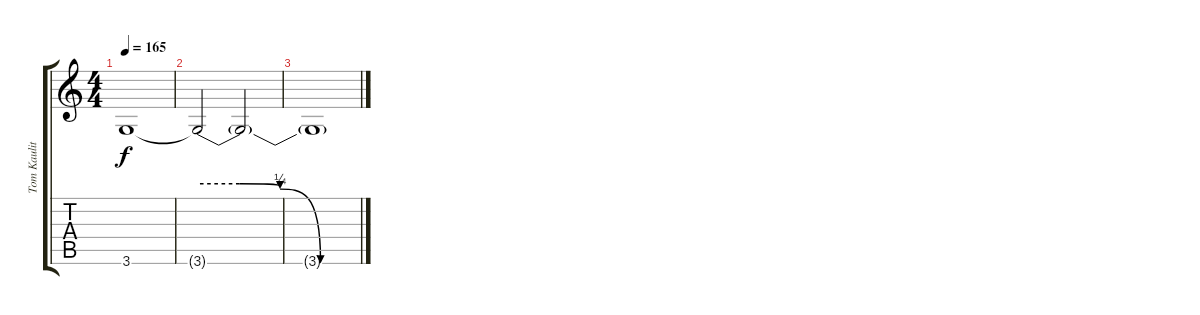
\track ("Tom Kaulitz" "Tom Kaulit") {instrument distortionguitar}
\staff {score tabs}
\tuning (E4 B3 G3 D3 A2 E2) {hide}
\ts (4 4)
\tempo 165
\clef g2
\ks c
3.6{t}.1{dy f} |
3.6{be (custom 0 2 15 2 30 1 45 0 60 0) t}.2{volume 6} 3.6{t}.2 |
3.6{t}.1
